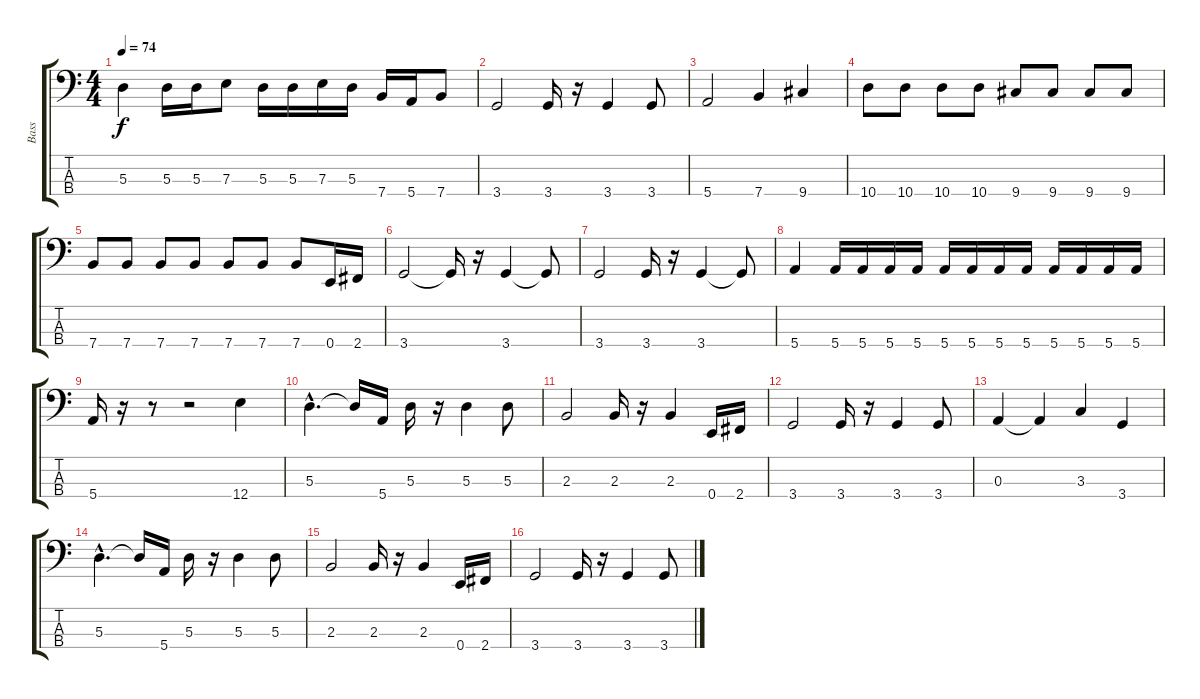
\track ("Bass" "Bass") {instrument electricbassfinger}
\staff {score tabs}
\tuning (G2 D2 A1 E1) {hide}
\ts (4 4)
\tempo 74
\clef f4
\ks c
5.3.4{dy f} 5.3.16 5.3.16 7.3.8 5.3.16 5.3.16 7.3.16 5.3.16 7.4.16 5.4.16 7.4.8 |
3.4.2 3.4.16 r.16 3.4.4 3.4.8 |
5.4.2 7.4.4 9.4.4 |
10.4.8 10.4.8 10.4.8 10.4.8 9.4.8 9.4.8 9.4.8 9.4.8 |
7.4.8 7.4.8 7.4.8 7.4.8 7.4.8 7.4.8 7.4.8 0.4.16 2.4.16 |
3.4.2 3.4{t}.16 r.16 3.4.4 3.4{t}.8 |
3.4.2 3.4.16 r.16 3.4.4 3.4{t}.8 |
5.4.4 5.4.16{volume 2} 5.4.16 5.4.16{volume 5} 5.4.16 5.4.16{volume 8} 5.4.16 5.4.16{volume 10} 5.4.16 5.4.16{volume 12} 5.4.16 5.4.16{volume 14} 5.4.16 |
5.4.16 r.16 r.8 r.2 12.4.4 |
5.3{hac}.4{d} 5.3{t}.16 5.4.16 5.3.16 r.16 5.3.4 5.3.8 |
2.3.2 2.3.16 r.16 2.3.4 0.4.16 2.4.16 |
3.4.2 3.4.16 r.16 3.4.4 3.4.8 |
0.3.4 0.3{t}.4 3.3.4 3.4.4 |
5.3{hac}.4{d} 5.3{t}.16 5.4.16 5.3.16 r.16 5.3.4 5.3.8 |
2.3.2 2.3.16 r.16 2.3.4 0.4.16 2.4.16 |
3.4.2 3.4.16 r.16 3.4.4 3.4.8
